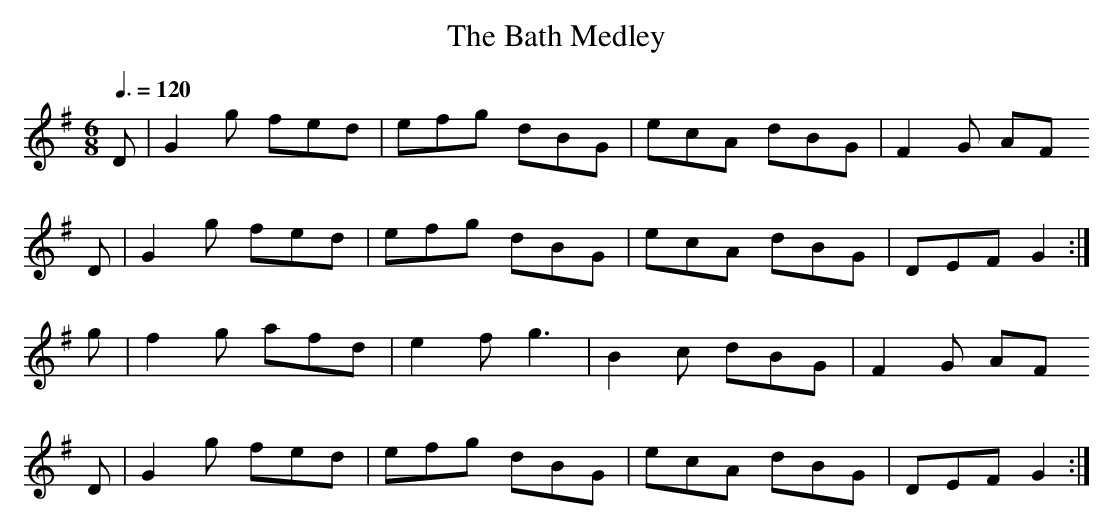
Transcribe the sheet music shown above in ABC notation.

X:1
T:The Bath Medley
M:6/8
L:1/8
Q:3/8=120
K:G major
D|G2g fed|efg dBG|ecA dBG|F2G AF
D|G2g fed|efg dBG|ecA dBG|DEF G2:|
g|f2g afd|e2f g3 |B2c dBG|F2G AF
D|G2g fed|efg dBG|ecA dBG|DEF G2:|
